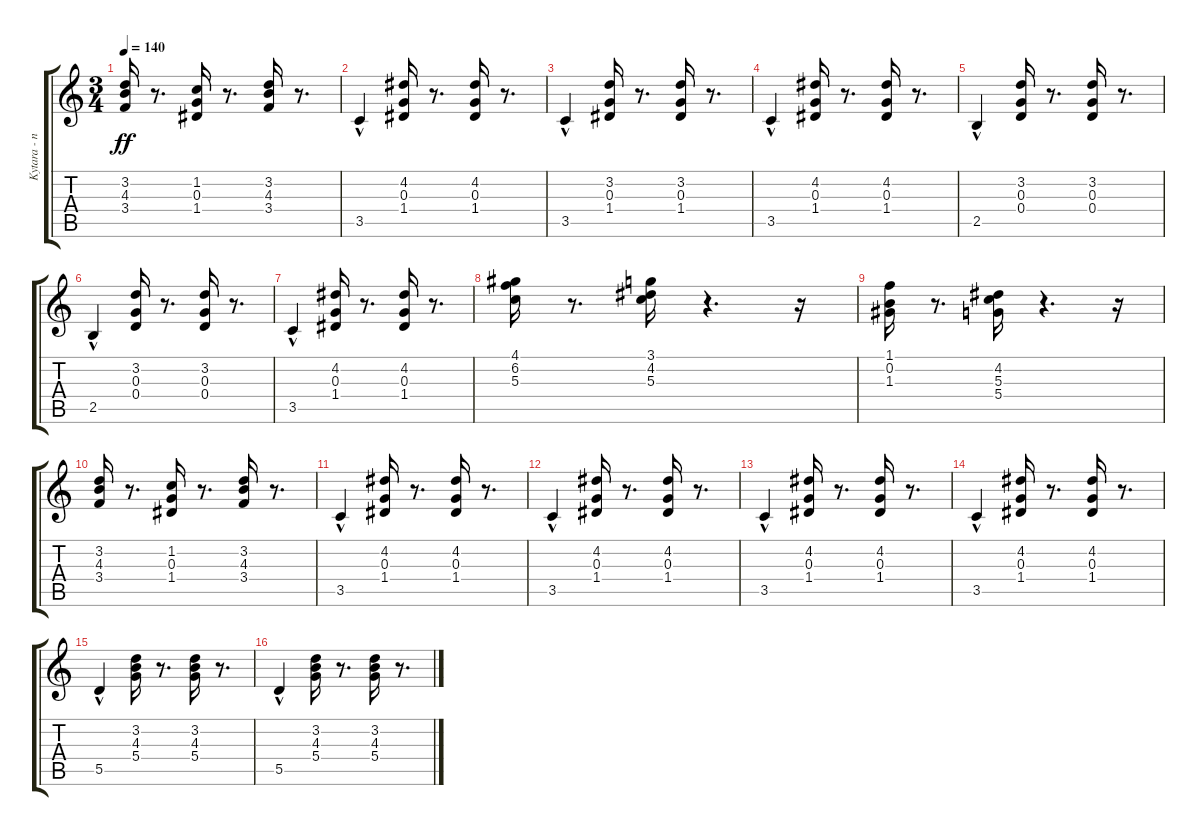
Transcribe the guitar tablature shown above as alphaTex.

\track ("Kytara - noty" "Kytara - n") {instrument acousticguitarnylon}
\staff {score tabs}
\tuning (E4 B3 G3 D3 A2 E2) {hide}
\ts (3 4)
\tempo 140
\clef g2
\ks c
(3.2 4.3 3.4).16{dy ff} r.8{d} (1.2 0.3 1.4).16 r.8{d} (3.2 4.3 3.4).16 r.8{d} |
3.5{hac}.4 (4.2 0.3 1.4).16 r.8{d} (4.2 0.3 1.4).16 r.8{d} |
3.5{hac}.4 (3.2 0.3 1.4).16 r.8{d} (3.2 0.3 1.4).16 r.8{d} |
3.5{hac}.4 (4.2 0.3 1.4).16 r.8{d} (4.2 0.3 1.4).16 r.8{d} |
2.5{hac}.4 (3.2 0.3 0.4).16 r.8{d} (3.2 0.3 0.4).16 r.8{d} |
2.5{hac}.4 (3.2 0.3 0.4).16 r.8{d} (3.2 0.3 0.4).16 r.8{d} |
3.5{hac}.4 (4.2 0.3 1.4).16 r.8{d} (4.2 0.3 1.4).16 r.8{d} |
(4.1 6.2 5.3).16 r.8{d} (3.1 4.2 5.3).16 r.4{d} r.16 |
(1.1 0.2 1.3).16 r.8{d} (4.2 5.3 5.4).16 r.4{d} r.16 |
(3.2 4.3 3.4).16 r.8{d} (1.2 0.3 1.4).16 r.8{d} (3.2 4.3 3.4).16 r.8{d} |
3.5{hac}.4 (4.2 0.3 1.4).16 r.8{d} (4.2 0.3 1.4).16 r.8{d} |
3.5{hac}.4 (4.2 0.3 1.4).16 r.8{d} (4.2 0.3 1.4).16 r.8{d} |
3.5{hac}.4 (4.2 0.3 1.4).16 r.8{d} (4.2 0.3 1.4).16 r.8{d} |
3.5{hac}.4 (4.2 0.3 1.4).16 r.8{d} (4.2 0.3 1.4).16 r.8{d} |
5.5{hac}.4 (3.2 4.3 5.4).16 r.8{d} (3.2 4.3 5.4).16 r.8{d} |
5.5{hac}.4 (3.2 4.3 5.4).16 r.8{d} (3.2 4.3 5.4).16 r.8{d}
